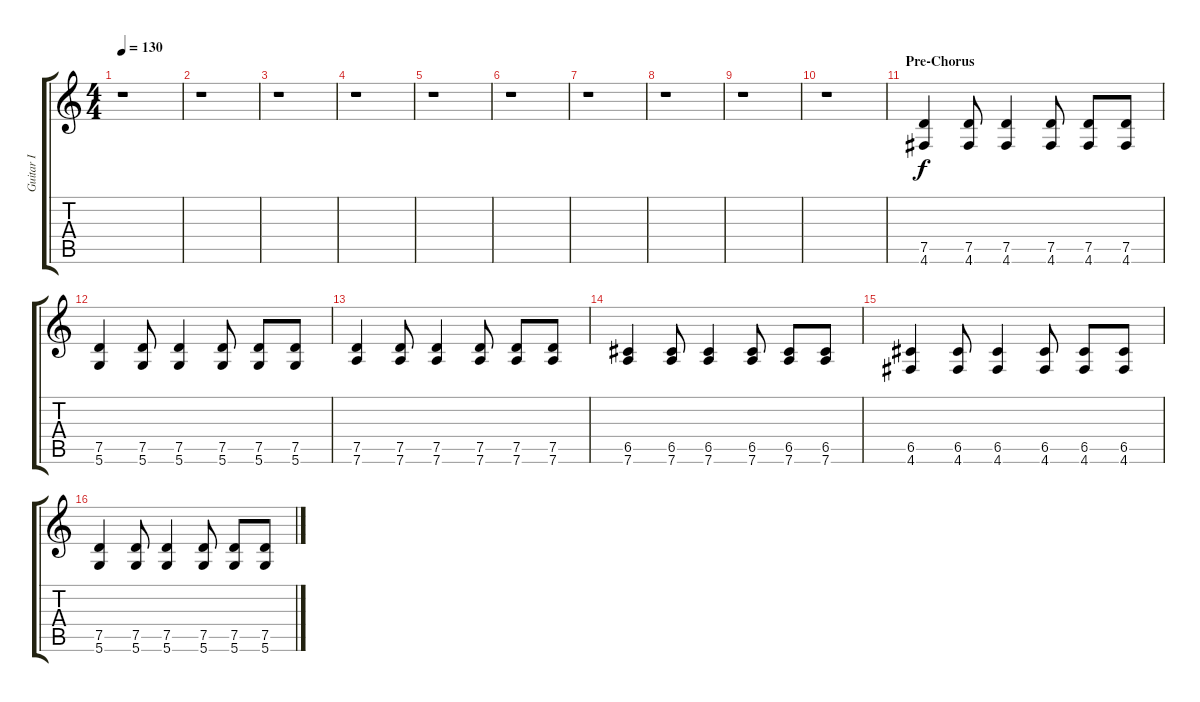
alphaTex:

\track ("Guitar I" "Guitar I") {instrument distortionguitar}
\staff {score tabs}
\tuning (D4 A3 F3 C3 G2 D2) {hide}
\ts (4 4)
\tempo 130
\clef g2
\ks c
r.1{dy fff} |
r.1 |
r.1 |
r.1 |
r.1 |
r.1 |
r.1 |
r.1 |
r.1 |
r.1 |
\section ("" "Pre-Chorus")
(7.5 4.6).4{dy f} (7.5 4.6).8 (7.5 4.6).4 (7.5 4.6).8 (7.5 4.6).8 (7.5 4.6).8 |
(7.5 5.6).4 (7.5 5.6).8 (7.5 5.6).4 (7.5 5.6).8 (7.5 5.6).8 (7.5 5.6).8 |
(7.5 7.6).4 (7.5 7.6).8 (7.5 7.6).4 (7.5 7.6).8 (7.5 7.6).8 (7.5 7.6).8 |
(6.5 7.6).4 (6.5 7.6).8 (6.5 7.6).4 (6.5 7.6).8 (6.5 7.6).8 (6.5 7.6).8 |
(6.5 4.6).4 (6.5 4.6).8 (6.5 4.6).4 (6.5 4.6).8 (6.5 4.6).8 (6.5 4.6).8 |
(7.5 5.6).4 (7.5 5.6).8 (7.5 5.6).4 (7.5 5.6).8 (7.5 5.6).8 (7.5 5.6).8
